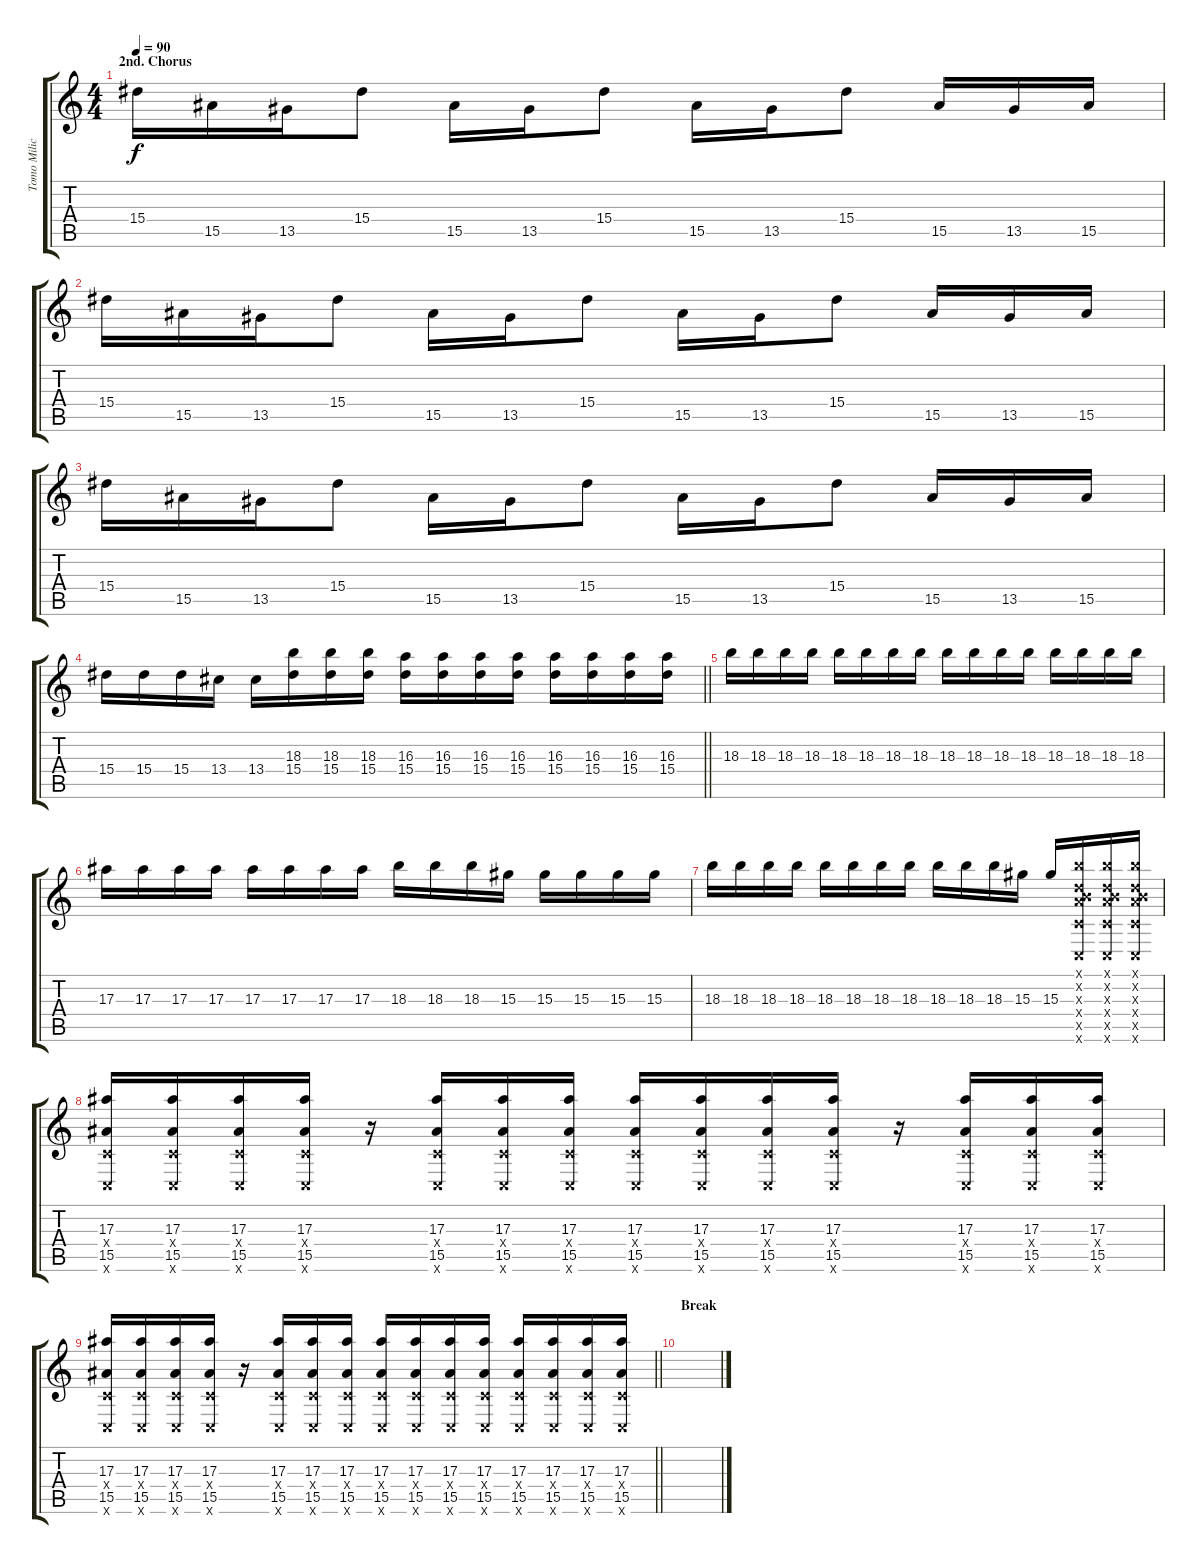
\track ("Tomo Milicevic  - Guitar" "Tomo Milic") {instrument overdrivenguitar}
\staff {score tabs}
\tuning (D4 A3 F3 C3 G2 C2) {hide}
\ts (4 4)
\section ("" "2nd. Chorus")
\tempo 90
\clef g2
\ks c
15.4.16{dy f} 15.5.16 13.5.16 15.4.8 15.5.16 13.5.16 15.4.8 15.5.16 13.5.16 15.4.8 15.5.16 13.5.16 15.5.16 |
15.4.16 15.5.16 13.5.16 15.4.8 15.5.16 13.5.16 15.4.8 15.5.16 13.5.16 15.4.8 15.5.16 13.5.16 15.5.16 |
15.4.16 15.5.16 13.5.16 15.4.8 15.5.16 13.5.16 15.4.8 15.5.16 13.5.16 15.4.8 15.5.16 13.5.16 15.5.16 |
\barLineRight lightlight
15.4.16 15.4.16 15.4.16 13.4.16 13.4.16 (18.3 15.4).16 (18.3 15.4).16 (18.3 15.4).16 (16.3 15.4).16 (16.3 15.4).16 (16.3 15.4).16 (16.3 15.4).16 (16.3 15.4).16 (16.3 15.4).16 (16.3 15.4).16 (16.3 15.4).16 |
\section ("" "")
18.3.16{instrument overdrivenguitar} 18.3.16 18.3.16 18.3.16 18.3.16 18.3.16 18.3.16 18.3.16 18.3.16 18.3.16 18.3.16 18.3.16 18.3.16 18.3.16 18.3.16 18.3.16 |
17.3.16 17.3.16 17.3.16 17.3.16 17.3.16 17.3.16 17.3.16 17.3.16 18.3.16 18.3.16 18.3.16 15.3.16 15.3.16 15.3.16 15.3.16 15.3.16 |
18.3.16 18.3.16 18.3.16 18.3.16 18.3.16 18.3.16 18.3.16 18.3.16 18.3.16 18.3.16 18.3.16 15.3.16 15.3.16 (0.1{x} 0.2{x} 18.3{x} 0.4{x} 16.5{x} 0.6{x}).16 (0.1{x} 0.2{x} 18.3{x} 0.4{x} 16.5{x} 0.6{x}).16 (0.1{x} 0.2{x} 18.3{x} 0.4{x} 16.5{x} 0.6{x}).16 |
(17.3 0.4{x} 15.5 0.6{x}).16 (17.3 0.4{x} 15.5 0.6{x}).16 (17.3 0.4{x} 15.5 0.6{x}).16 (17.3 0.4{x} 15.5 0.6{x}).16 r.16 (17.3 0.4{x} 15.5 0.6{x}).16 (17.3 0.4{x} 15.5 0.6{x}).16 (17.3 0.4{x} 15.5 0.6{x}).16 (17.3 0.4{x} 15.5 0.6{x}).16 (17.3 0.4{x} 15.5 0.6{x}).16 (17.3 0.4{x} 15.5 0.6{x}).16 (17.3 0.4{x} 15.5 0.6{x}).16 r.16 (17.3 0.4{x} 15.5 0.6{x}).16 (17.3 0.4{x} 15.5 0.6{x}).16 (17.3 0.4{x} 15.5 0.6{x}).16 |
\barLineRight lightlight
(17.3 0.4{x} 15.5 0.6{x}).16 (17.3 0.4{x} 15.5 0.6{x}).16 (17.3 0.4{x} 15.5 0.6{x}).16 (17.3 0.4{x} 15.5 0.6{x}).16 r.16 (17.3 0.4{x} 15.5 0.6{x}).16 (17.3 0.4{x} 15.5 0.6{x}).16 (17.3 0.4{x} 15.5 0.6{x}).16 (17.3 0.4{x} 15.5 0.6{x}).16 (17.3 0.4{x} 15.5 0.6{x}).16 (17.3 0.4{x} 15.5 0.6{x}).16 (17.3 0.4{x} 15.5 0.6{x}).16 (17.3 0.4{x} 15.5 0.6{x}).16 (17.3 0.4{x} 15.5 0.6{x}).16 (17.3 0.4{x} 15.5 0.6{x}).16 (17.3 0.4{x} 15.5 0.6{x}).16 |
\section ("" "Break")
